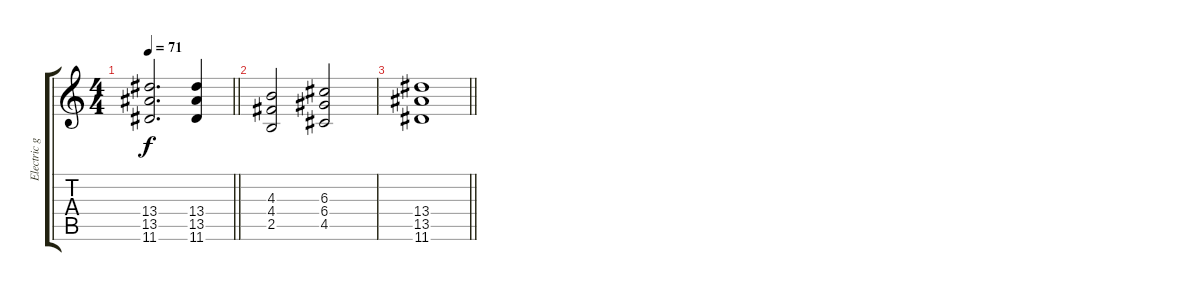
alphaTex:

\track ("Electric guitar" "Electric g") {instrument distortionguitar}
\staff {score tabs}
\tuning (E4 B3 G3 D3 A2 E2) {hide}
\ts (4 4)
\tempo 71
\clef g2
\barLineRight lightlight
\ks c
(13.4 13.5 11.6).2{d dy f} (13.4 13.5 11.6).4 |
(4.3 4.4 2.5).2 (6.3 6.4 4.5).2 |
\barLineRight lightlight
(13.4 13.5 11.6).1
